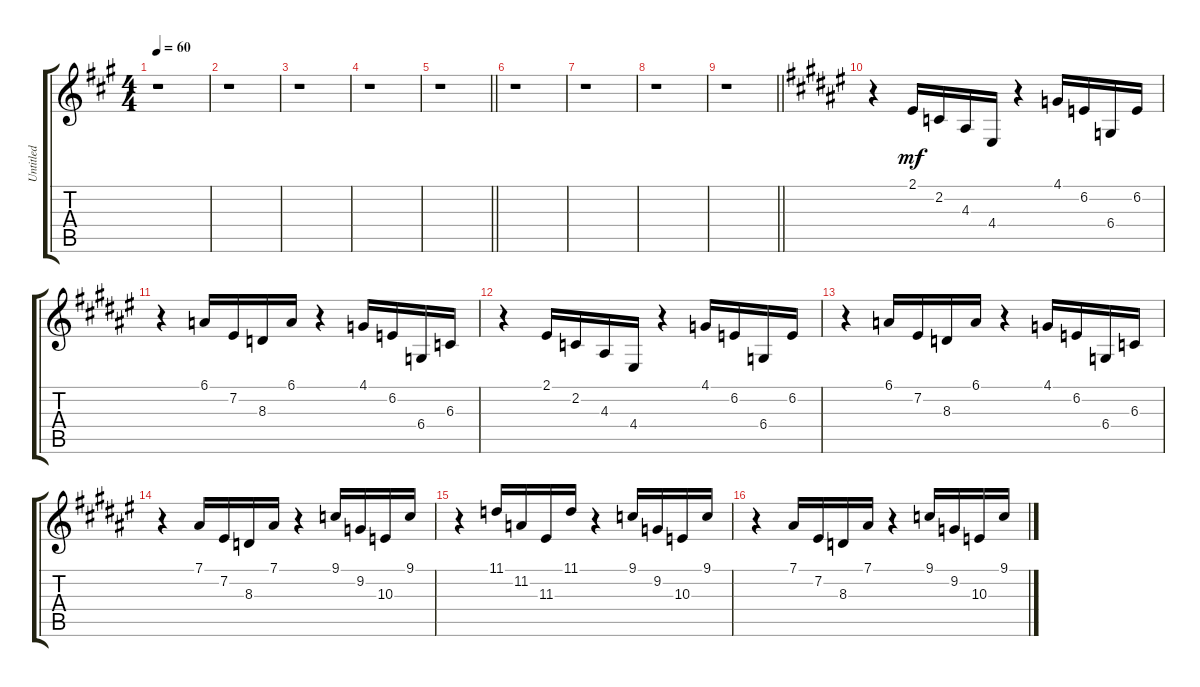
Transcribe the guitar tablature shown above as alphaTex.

\track ("Untitled" "Untitled") {instrument sitar}
\staff {score tabs}
\tuning (Eb4 Bb3 Gb3 Db3 Ab2 Eb2) {hide}
\ts (4 4)
\tempo 60
\clef g2
\ks a
r.1{dy mf} |
r.1 |
r.1 |
r.1 |
\barLineRight lightlight
r.1 |
r.1 |
r.1 |
r.1 |
\barLineRight lightlight
r.1 |
\ks f#
r.4 2.1.16 2.2.16 4.3.16 4.4.16 r.4 4.1.16 6.2.16 6.4.16 6.2.16 |
\ks d#minor
r.4 6.1.16 7.2.16 8.3.16 6.1.16 r.4 4.1.16 6.2.16 6.4.16 6.3.16 |
\ks f#
r.4 2.1.16 2.2.16 4.3.16 4.4.16 r.4 4.1.16 6.2.16 6.4.16 6.2.16 |
\ks d#minor
r.4 6.1.16 7.2.16 8.3.16 6.1.16 r.4 4.1.16 6.2.16 6.4.16 6.3.16 |
\ks f#
r.4 7.1.16 7.2.16 8.3.16 7.1.16 r.4 9.1.16 9.2.16 10.3.16 9.1.16 |
\ks d#minor
r.4 11.1.16 11.2.16 11.3.16 11.1.16 r.4 9.1.16 9.2.16 10.3.16 9.1.16 |
\ks f#
r.4 7.1.16 7.2.16 8.3.16 7.1.16 r.4 9.1.16 9.2.16 10.3.16 9.1.16
